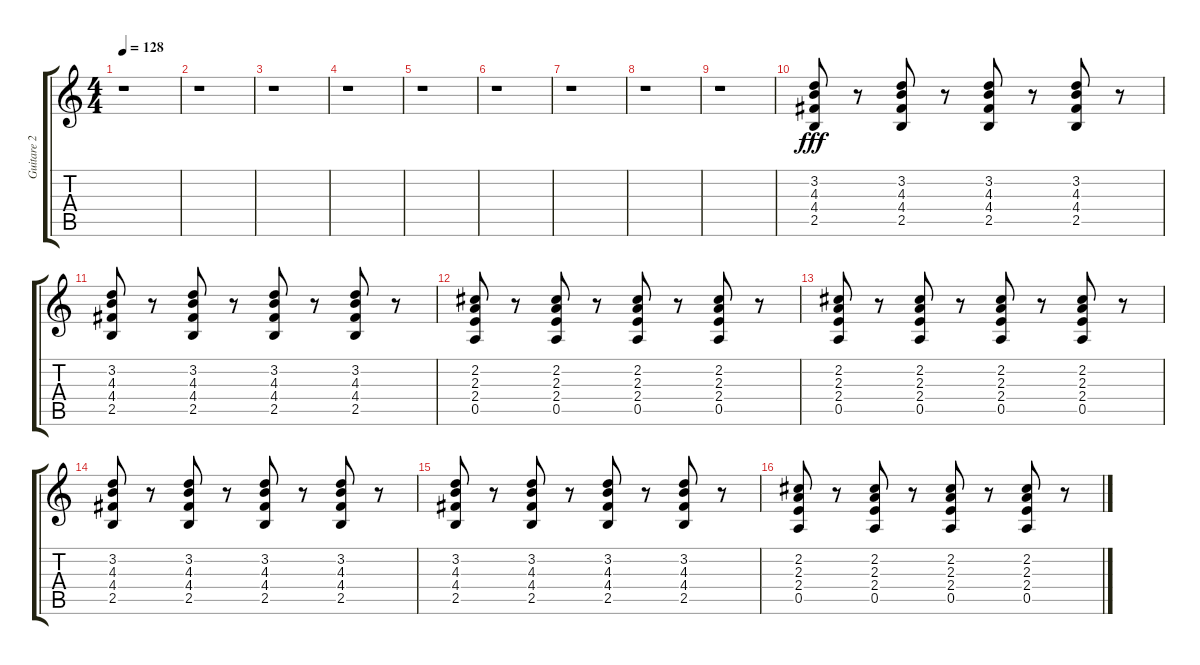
\track ("Guitare 2" "Guitare 2") {instrument acousticguitarsteel}
\staff {score tabs}
\tuning (E4 B3 G3 D3 A2 E2) {hide}
\ts (4 4)
\tempo 128
\clef g2
\ks c
r.1{dy fff instrument acousticguitarsteel} |
r.1 |
r.1 |
r.1 |
r.1 |
r.1 |
r.1 |
r.1 |
r.1 |
(3.2 4.3 4.4 2.5).8 r.8 (3.2 4.3 4.4 2.5).8 r.8 (3.2 4.3 4.4 2.5).8 r.8 (3.2 4.3 4.4 2.5).8 r.8 |
(3.2 4.3 4.4 2.5).8 r.8 (3.2 4.3 4.4 2.5).8 r.8 (3.2 4.3 4.4 2.5).8 r.8 (3.2 4.3 4.4 2.5).8 r.8 |
(2.2 2.3 2.4 0.5).8 r.8 (2.2 2.3 2.4 0.5).8 r.8 (2.2 2.3 2.4 0.5).8 r.8 (2.2 2.3 2.4 0.5).8 r.8 |
(2.2 2.3 2.4 0.5).8 r.8 (2.2 2.3 2.4 0.5).8 r.8 (2.2 2.3 2.4 0.5).8 r.8 (2.2 2.3 2.4 0.5).8 r.8 |
(3.2 4.3 4.4 2.5).8 r.8 (3.2 4.3 4.4 2.5).8 r.8 (3.2 4.3 4.4 2.5).8 r.8 (3.2 4.3 4.4 2.5).8 r.8 |
(3.2 4.3 4.4 2.5).8 r.8 (3.2 4.3 4.4 2.5).8 r.8 (3.2 4.3 4.4 2.5).8 r.8 (3.2 4.3 4.4 2.5).8 r.8 |
(2.2 2.3 2.4 0.5).8 r.8 (2.2 2.3 2.4 0.5).8 r.8 (2.2 2.3 2.4 0.5).8 r.8 (2.2 2.3 2.4 0.5).8 r.8
